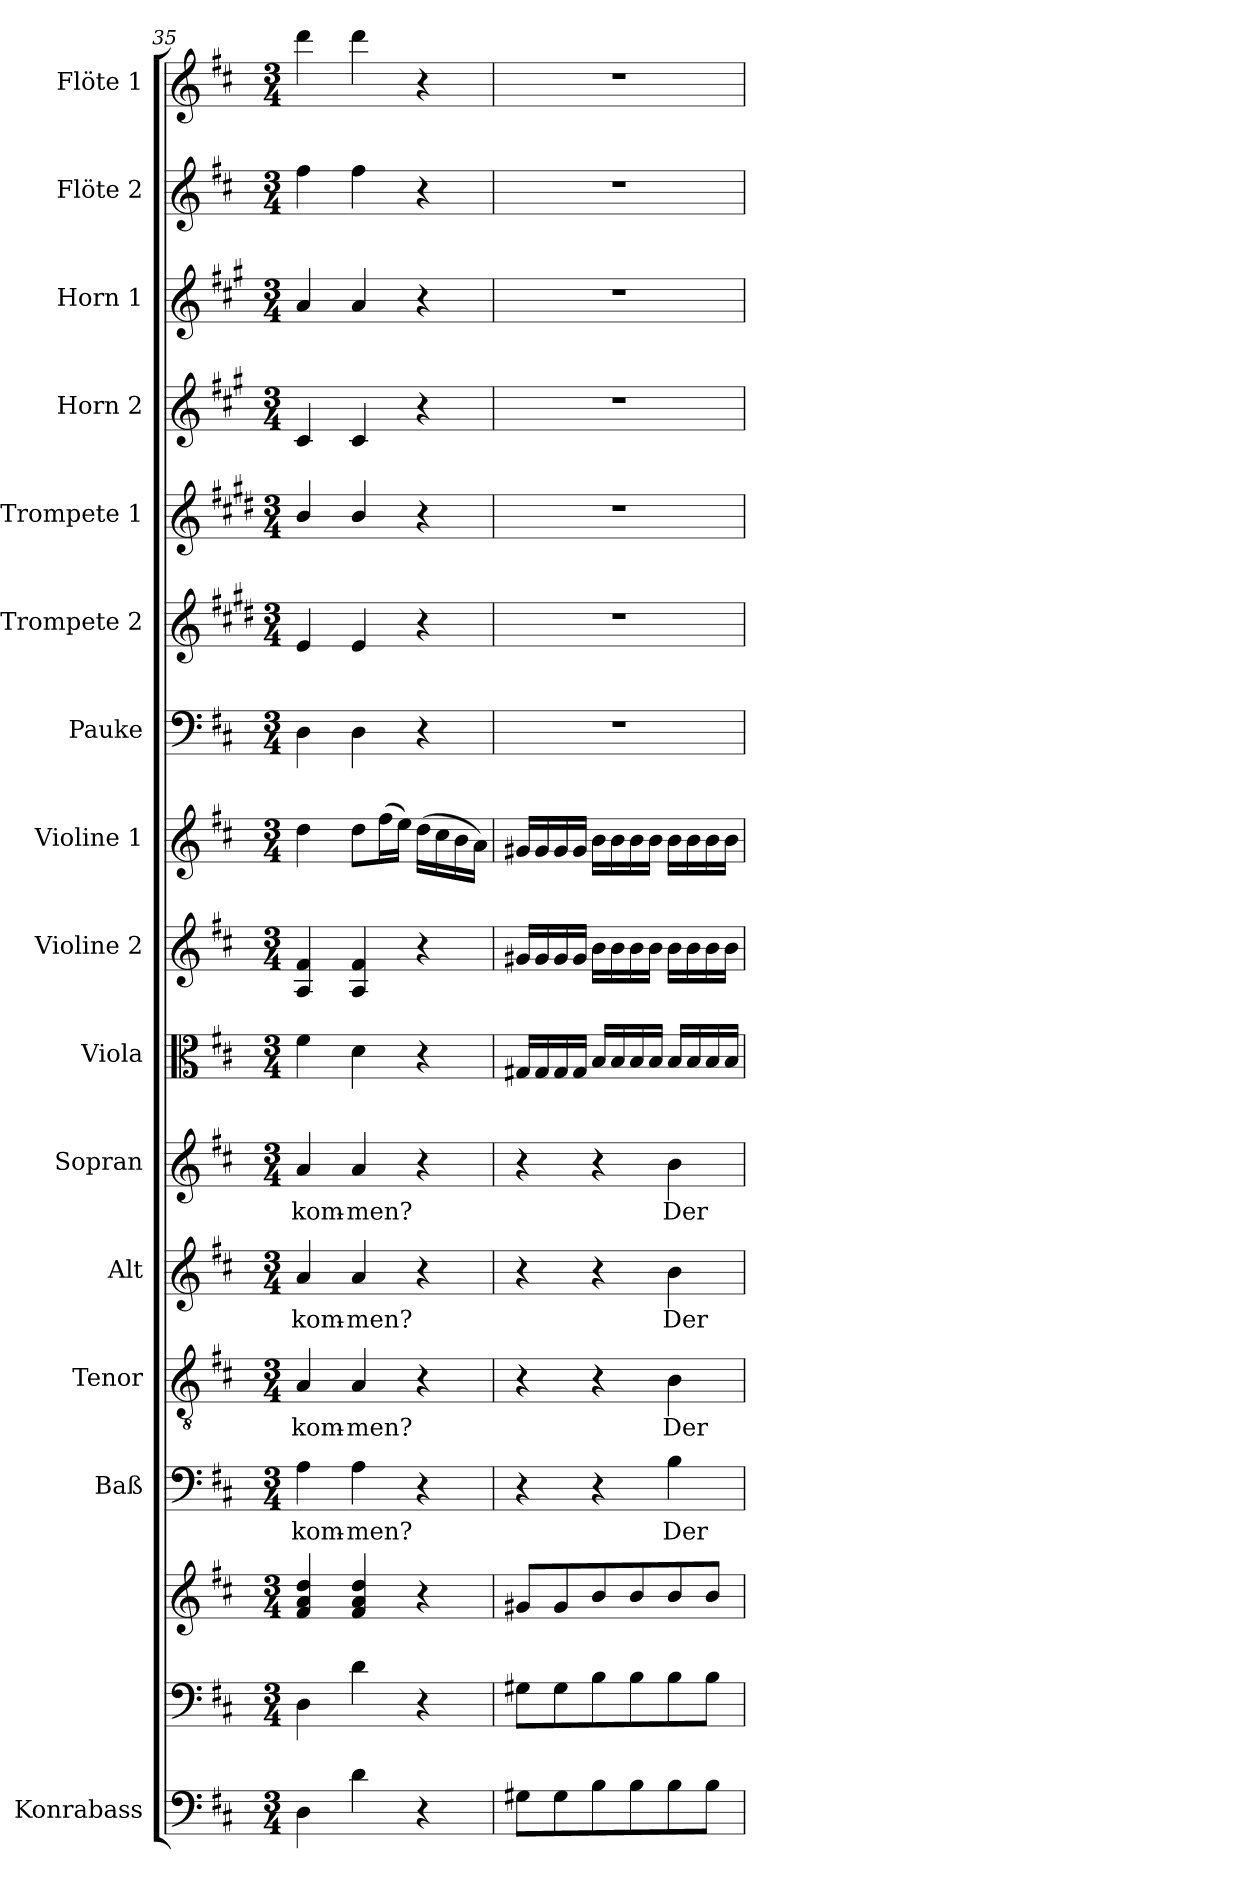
**kern	**kern	**kern	**kern	**text	**kern	**text	**kern	**text	**kern	**text	**kern	**kern	**kern	**kern	**kern	**kern	**kern	**kern	**kern	**kern
*part16	*part15	*part15	*part14	*part14	*part13	*part13	*part12	*part12	*part11	*part11	*part10	*part9	*part8	*part7	*part6	*part5	*part4	*part3	*part2	*part1
*staff17	*staff16	*staff15	*staff14	*staff14	*staff13	*staff13	*staff12	*staff12	*staff11	*staff11	*staff10	*staff9	*staff8	*staff7	*staff6	*staff5	*staff4	*staff3	*staff2	*staff1
*I"Konrabass	*	*	*I"Baß	*	*I"Tenor	*	*I"Alt	*	*I"Sopran	*	*I"Viola	*I"Violine 2	*I"Violine 1	*I"Pauke	*I"Trompete 2	*I"Trompete 1	*I"Horn 2	*I"Horn 1	*I"Flöte 2	*I"Flöte 1
*I'Kb.	*	*	*I'Baß	*	*I'Ten	*	*I'Alt	*	*I'Sop	*	*I'Vla.	*I'Vln. 2	*I'Vln. 1	*I'Pk.	*I'Trp. 2	*I'Trp. 1	*I'Hrn. 2	*I'Hrn. 1	*I'Fl. 2	*I'Fl. 1
*clefF4	*clefF4	*clefG2	*clefF4	*	*clefGv2	*	*clefG2	*	*clefG2	*	*clefC3	*clefG2	*clefG2	*clefF4	*clefG2	*clefG2	*clefG2	*clefG2	*clefG2	*clefG2
*ITrd7c12	*	*	*	*	*	*	*	*	*	*	*	*	*	*	*ITrd1c2	*ITrd1c2	*ITrd4c7	*ITrd4c7	*	*
*k[f#c#]	*k[f#c#]	*k[f#c#]	*k[f#c#]	*	*k[f#c#]	*	*k[f#c#]	*	*k[f#c#]	*	*k[f#c#]	*k[f#c#]	*k[f#c#]	*k[f#c#]	*k[f#c#]	*k[f#c#]	*k[f#c#]	*k[f#c#]	*k[f#c#]	*k[f#c#]
*D:	*D:	*D:	*D:	*	*D:	*	*D:	*	*D:	*	*D:	*D:	*D:	*D:	*D:	*D:	*D:	*D:	*D:	*D:
*M3/4	*M3/4	*M3/4	*M3/4	*	*M3/4	*	*M3/4	*	*M3/4	*	*M3/4	*M3/4	*M3/4	*M3/4	*M3/4	*M3/4	*M3/4	*M3/4	*M3/4	*M3/4
=35	=35	=35	=35	=35	=35	=35	=35	=35	=35	=35	=35	=35	=35	=35	=35	=35	=35	=35	=35	=35
!	!	!	!	!LO:LY:b	!	!LO:LY:b	!	!LO:LY:b	!	!LO:LY:b	!	!	!	!	!	!	!	!	!	!
4DD\	4D\	4f#/ 4a/ 4dd/	4A\	-kom-	4A/	-kom-	4a/	-kom-	4a/	-kom-	4f#\	4A/ 4f#/	4dd\	4D\	4d/	4a/	4F#/	4d/	4ff#\	4ddd\
!	!	!	!	!LO:LY:b	!	!LO:LY:b	!	!LO:LY:b	!	!LO:LY:b	!	!	!	!	!	!	!	!	!	!
4D\	4d\	4f#/ 4a/ 4dd/	4A\	-men?	4A/	-men?	4a/	-men?	4a/	-men?	4d\	4A/ 4f#/	8dd\L	4D\	4d/	4a/	4F#/	4d/	4ff#\	4ddd\
.	.	.	.	.	.	.	.	.	.	.	.	.	(>16ff#\L	.	.	.	.	.	.	.
.	.	.	.	.	.	.	.	.	.	.	.	.	16ee\JJ)	.	.	.	.	.	.	.
4r	4r	4r	4r	.	4r	.	4r	.	4r	.	4r	4r	(>16dd\LL	4r	4r	4r	4r	4r	4r	4r
.	.	.	.	.	.	.	.	.	.	.	.	.	16cc#\	.	.	.	.	.	.	.
.	.	.	.	.	.	.	.	.	.	.	.	.	16b\	.	.	.	.	.	.	.
.	.	.	.	.	.	.	.	.	.	.	.	.	16a\JJ)	.	.	.	.	.	.	.
!!LO:PB:g=z
=36	=36	=36	=36	=36	=36	=36	=36	=36	=36	=36	=36	=36	=36	=36	=36	=36	=36	=36	=36	=36
8GG#X\L	8G#X\L	8g#X/L	4r	.	4r	.	4r	.	4r	.	16G#X/LL	16g#X/LL	16g#X/LL	2.r	2.r	2.r	2.r	2.r	2.r	2.r
.	.	.	.	.	.	.	.	.	.	.	16G#/	16g#/	16g#/	.	.	.	.	.	.	.
8GG#\	8G#\	8g#/	.	.	.	.	.	.	.	.	16G#/	16g#/	16g#/	.	.	.	.	.	.	.
.	.	.	.	.	.	.	.	.	.	.	16G#/JJ	16g#/JJ	16g#/JJ	.	.	.	.	.	.	.
8BB\	8B\	8b/	4r	.	4r	.	4r	.	4r	.	16B/LL	16b\LL	16b\LL	.	.	.	.	.	.	.
.	.	.	.	.	.	.	.	.	.	.	16B/	16b\	16b\	.	.	.	.	.	.	.
8BB\	8B\	8b/	.	.	.	.	.	.	.	.	16B/	16b\	16b\	.	.	.	.	.	.	.
.	.	.	.	.	.	.	.	.	.	.	16B/JJ	16b\JJ	16b\JJ	.	.	.	.	.	.	.
!	!	!	!	!LO:LY:b	!	!LO:LY:b	!	!LO:LY:b	!	!LO:LY:b	!	!	!	!	!	!	!	!	!	!
8BB\	8B\	8b/	4B\	Der	4B\	Der	4b\	Der	4b\	Der	16B/LL	16b\LL	16b\LL	.	.	.	.	.	.	.
.	.	.	.	.	.	.	.	.	.	.	16B/	16b\	16b\	.	.	.	.	.	.	.
8BB\J	8B\J	8b/J	.	.	.	.	.	.	.	.	16B/	16b\	16b\	.	.	.	.	.	.	.
.	.	.	.	.	.	.	.	.	.	.	16B/JJ	16b\JJ	16b\JJ	.	.	.	.	.	.	.
=	=	=	=	=	=	=	=	=	=	=	=	=	=	=	=	=	=	=	=	=
*-	*-	*-	*-	*-	*-	*-	*-	*-	*-	*-	*-	*-	*-	*-	*-	*-	*-	*-	*-	*-
